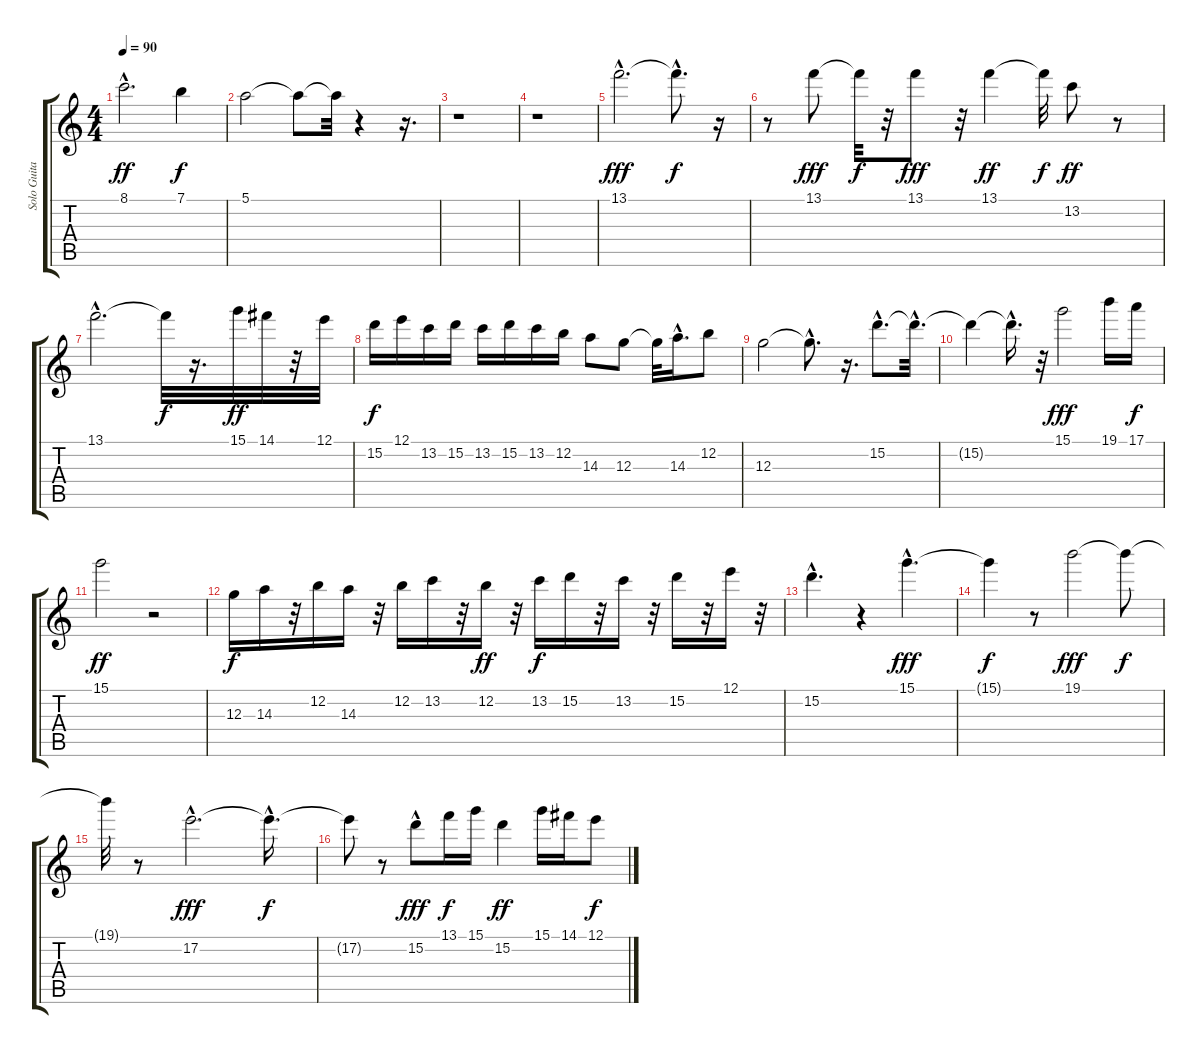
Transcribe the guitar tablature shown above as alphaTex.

\track ("Solo Guitar" "Solo Guita") {instrument overdrivenguitar}
\staff {score tabs}
\tuning (E4 B3 G3 D3 A2 E2) {hide}
\ts (4 4)
\tempo 90
\clef g2
\ks c
8.1{hac}.2{d dy ff} 7.1.4{dy f} |
5.1.2 5.1{t}.8 5.1{t}.32 r.4 r.16{d} |
r.1 |
r.1 |
13.1{hac}.2{d dy fff} 13.1{hac t}.8{d dy f} r.16 |
r.8 13.1.8{dy fff} 13.1{t}.32{dy f} r.32 13.1.8{dy fff} r.32 13.1.4{dy ff} 13.1{t}.32{dy f} 13.2.8{dy ff} r.8 |
13.1{hac}.2{d} 13.1{t}.32{dy f} r.16{d} 15.1.32{dy ff} 14.1.32 r.32 12.1.32 |
15.2.16{dy f} 12.1.16 13.2.16 15.2.16 13.2.16 15.2.16 13.2.16 12.2.16 14.3.8 12.3.8 12.3{t}.32 14.3{hac}.16{d} 12.2.8 |
12.3.2 12.3{hac t}.8{d} r.16{d} 15.2{hac}.8{d} 15.2{hac t}.32{d} |
15.2{t}.4 15.2{hac t}.16{d} r.32 15.1.2{dy fff} 19.1.16 17.1.16{dy f} |
15.1.2{dy ff} r.2 |
12.3.16{dy f} 14.3.16 r.32 12.2.16 14.3.16 r.32 12.2.16 13.2.16 r.32 12.2.16{dy ff} r.32 13.2.16{dy f} 15.2.16 r.32 13.2.16 r.32 15.2.16 r.32 12.1.16 r.32 |
15.2{hac}.4{d} r.4 15.1{hac}.4{d dy fff} |
15.1{t}.4{dy f} r.8 19.1.2{dy fff} 19.1{t}.8{dy f} |
19.1{t}.32 r.8 17.2{hac}.2{d dy fff} 17.2{hac t}.16{d dy f} |
17.2{t}.8 r.8 15.2{hac}.8{dy fff} 13.1.16{dy f} 15.1.16 15.2.4{dy ff} 15.1.16 14.1.16 12.1.8{dy f}
